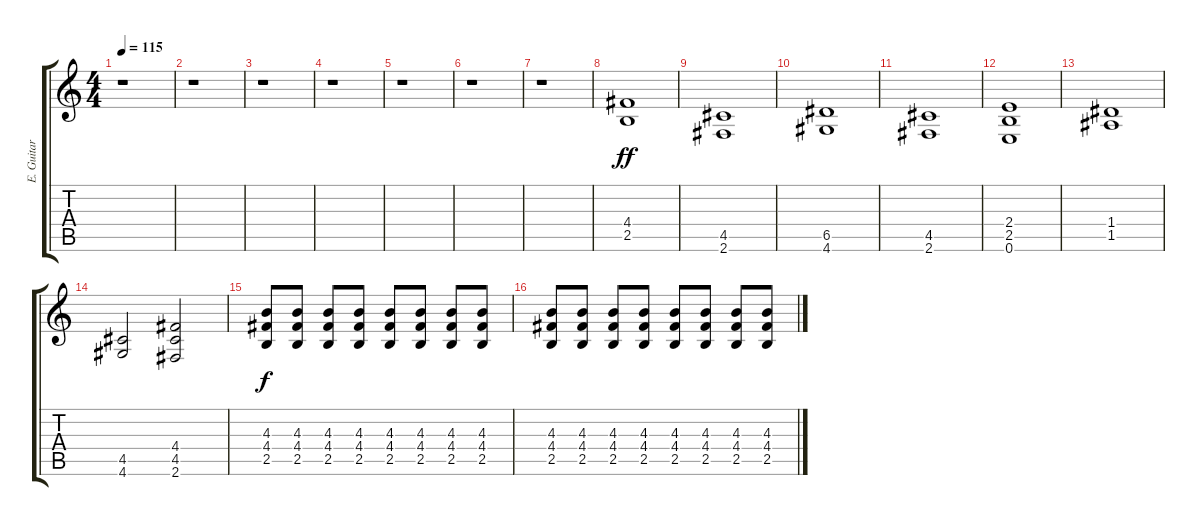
\track ("E. Guitar II" "E. Guitar ") {instrument distortionguitar}
\staff {score tabs}
\tuning (E4 B3 G3 D3 A2 E2) {hide}
\ts (4 4)
\tempo 115
\clef g2
\ks c
r.1{dy f} |
r.1 |
r.1 |
r.1 |
r.1 |
r.1 |
r.1 |
(4.4 2.5).1{dy ff} |
(4.5 2.6).1 |
(6.5 4.6).1 |
(4.5 2.6).1 |
(2.4 2.5 0.6).1 |
(1.4 1.5).1 |
(4.5 4.6).2 (4.4 4.5 2.6).2 |
(4.3 4.4 2.5).8{dy f} (4.3 4.4 2.5).8 (4.3 4.4 2.5).8 (4.3 4.4 2.5).8 (4.3 4.4 2.5).8 (4.3 4.4 2.5).8 (4.3 4.4 2.5).8 (4.3 4.4 2.5).8 |
(4.3 4.4 2.5).8 (4.3 4.4 2.5).8 (4.3 4.4 2.5).8 (4.3 4.4 2.5).8 (4.3 4.4 2.5).8 (4.3 4.4 2.5).8 (4.3 4.4 2.5).8 (4.3 4.4 2.5).8
